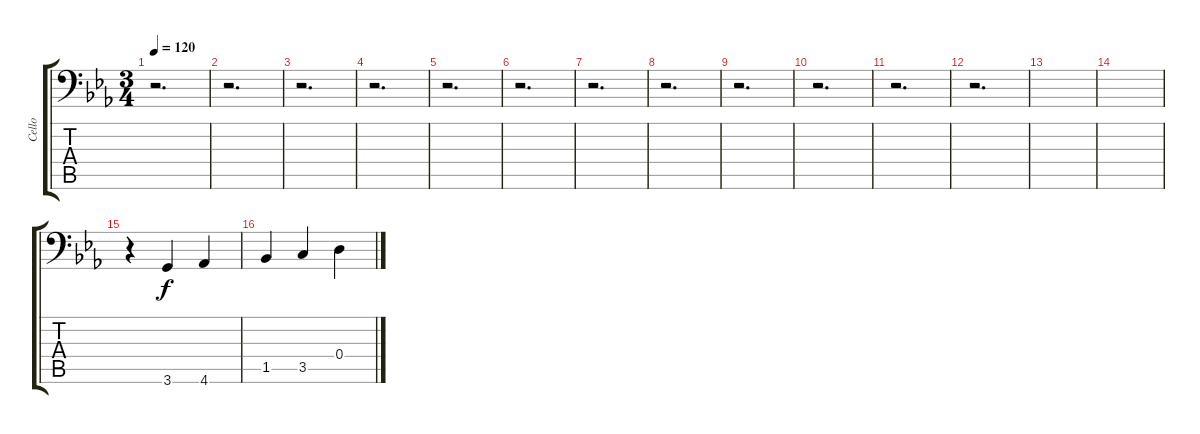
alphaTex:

\track ("Cello" "Cello") {instrument electricbasspick}
\staff {score tabs}
\tuning (E3 B2 G2 D2 A1 E1) {hide}
\ts (3 4)
\tempo 120
\clef f4
\ks eb
r.2{d dy f instrument electricbasspick} |
r.2{d} |
r.2{d} |
r.2{d} |
r.2{d} |
r.2{d} |
r.2{d} |
r.2{d} |
r.2{d} |
r.2{d} |
r.2{d} |
r.2{d} |
|
|
r.4 3.6.4 4.6.4 |
1.5.4 3.5.4 0.4.4
